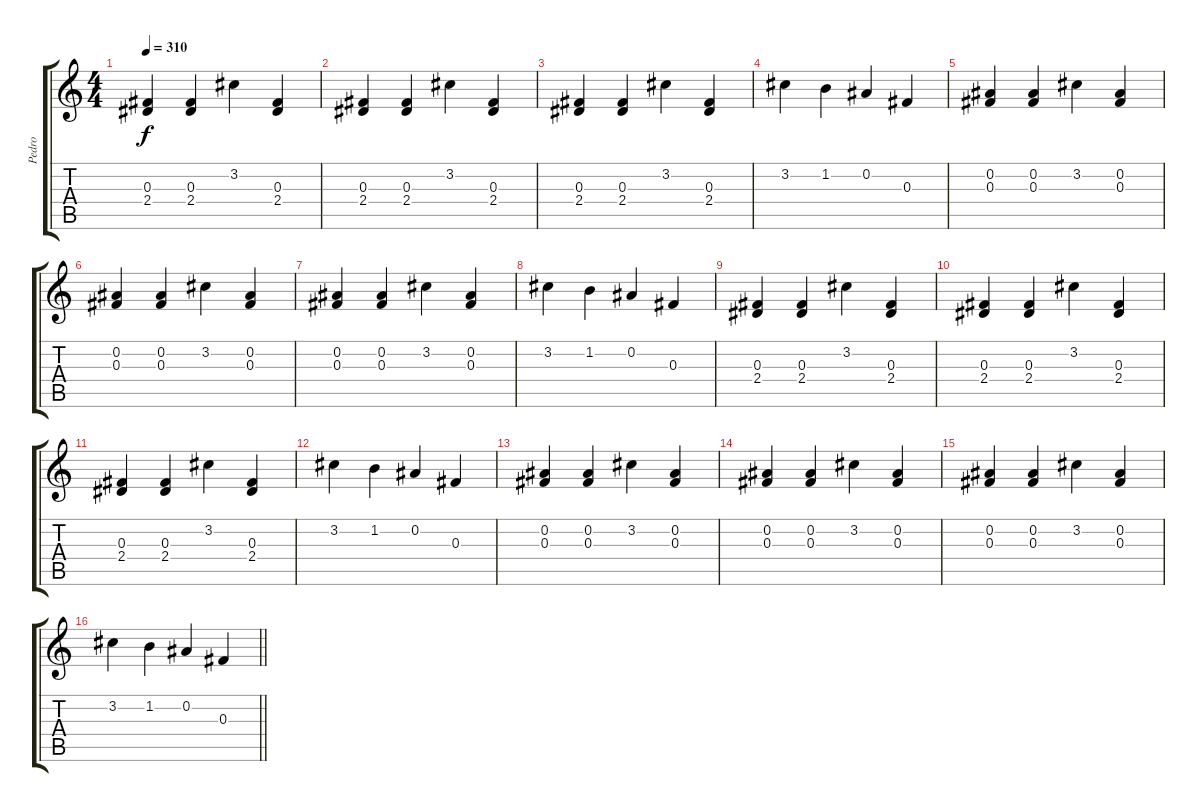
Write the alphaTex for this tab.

\track ("Pedro" "Pedro") {instrument overdrivenguitar}
\staff {score tabs}
\tuning (Eb4 Bb3 Gb3 Db3 Ab2 Eb2) {hide}
\ts (4 4)
\tempo 310
\clef g2
\ks c
(0.3 2.4).4{dy f} (0.3 2.4).4 3.2.4 (0.3 2.4).4 |
(0.3 2.4).4 (0.3 2.4).4 3.2.4 (0.3 2.4).4 |
(0.3 2.4).4 (0.3 2.4).4 3.2.4 (0.3 2.4).4 |
3.2.4 1.2.4 0.2.4 0.3.4 |
(0.2 0.3).4 (0.2 0.3).4 3.2.4 (0.2 0.3).4 |
(0.2 0.3).4 (0.2 0.3).4 3.2.4 (0.2 0.3).4 |
(0.2 0.3).4 (0.2 0.3).4 3.2.4 (0.2 0.3).4 |
3.2.4 1.2.4 0.2.4 0.3.4 |
(0.3 2.4).4 (0.3 2.4).4 3.2.4 (0.3 2.4).4 |
(0.3 2.4).4 (0.3 2.4).4 3.2.4 (0.3 2.4).4 |
(0.3 2.4).4 (0.3 2.4).4 3.2.4 (0.3 2.4).4 |
3.2.4 1.2.4 0.2.4 0.3.4 |
(0.2 0.3).4 (0.2 0.3).4 3.2.4 (0.2 0.3).4 |
(0.2 0.3).4 (0.2 0.3).4 3.2.4 (0.2 0.3).4 |
(0.2 0.3).4 (0.2 0.3).4 3.2.4 (0.2 0.3).4 |
\barLineRight lightlight
3.2.4 1.2.4 0.2.4 0.3.4
